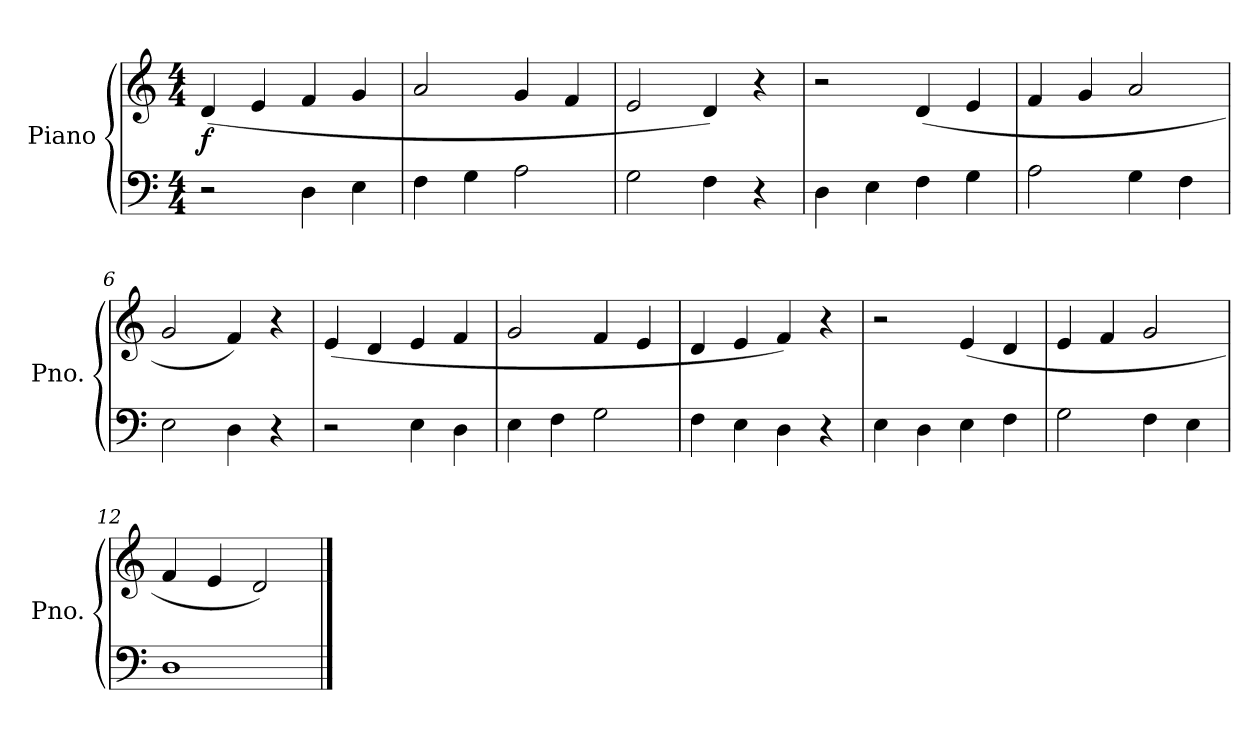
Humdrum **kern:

**kern	**kern	**dynam
*part1	*part1	*part1
*staff2	*staff1	*staff1/2
*I"Piano	*	*
*I'Pno.	*	*
*clefF4	*clefG2	*
*k[]	*k[]	*
*M4/4	*M4/4	*
*MM96	*MM96	*
=1	=1	=1
!	!	!LO:DY:b
2r	(>4d/	f
.	4e/	.
4D\	4f/	.
4E\	4g/	.
=2	=2	=2
4F\	2a/	.
4G\	.	.
2A\	4g/	.
.	4f/	.
=3	=3	=3
2G\	2e/	.
4F\	4d/)	.
4r	4r	.
=4	=4	=4
4D\	2r	.
4E\	.	.
4F\	(>4d/	.
4G\	4e/	.
=5	=5	=5
2A\	4f/	.
.	4g/	.
4G\	2a/	.
4F\	.	.
=6	=6	=6
2E\	2g/	.
4D\	4f/)	.
4r	4r	.
=7	=7	=7
2r	(>4e/	.
.	4d/	.
4E\	4e/	.
4D\	4f/	.
=8	=8	=8
4E\	2g/	.
4F\	.	.
2G\	4f/	.
.	4e/	.
=9	=9	=9
4F\	4d/	.
4E\	4e/	.
4D\	4f/)	.
4r	4r	.
=10	=10	=10
4E\	2r	.
4D\	.	.
4E\	(>4e/	.
4F\	4d/	.
=11	=11	=11
2G\	4e/	.
.	4f/	.
4F\	2g/	.
4E\	.	.
=12	=12	=12
1D	4f/	.
.	4e/	.
.	2d/)	.
==	==	==
*-	*-	*-
